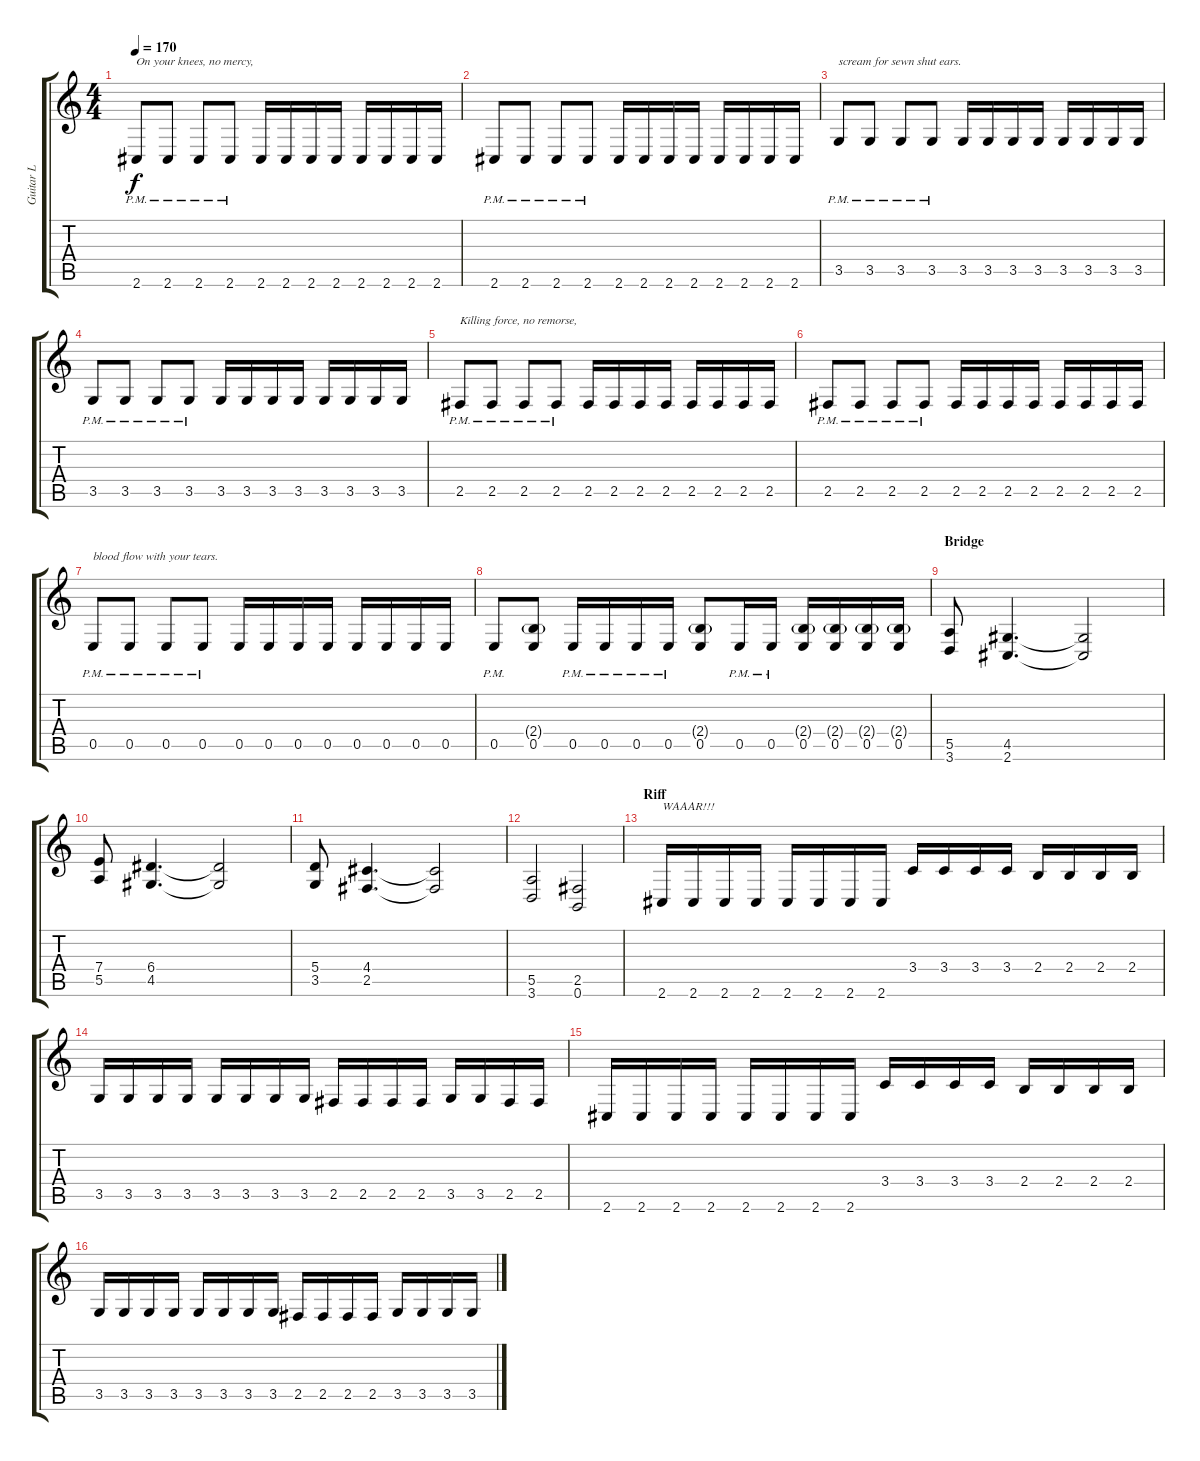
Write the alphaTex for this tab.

\track ("Guitar L" "Guitar L") {instrument distortionguitar}
\staff {score tabs}
\tuning (B3 Gb3 D3 A2 E2 B1) {hide}
\ts (4 4)
\tempo 170
\clef g2
\ks c
2.6{pm}.8{txt "On your knees, no mercy," dy f} 2.6{pm}.8 2.6{pm}.8 2.6{pm}.8 2.6.16 2.6.16 2.6.16 2.6.16 2.6.16 2.6.16 2.6.16 2.6.16 |
2.6{pm}.8 2.6{pm}.8 2.6{pm}.8 2.6{pm}.8 2.6.16 2.6.16 2.6.16 2.6.16 2.6.16 2.6.16 2.6.16 2.6.16 |
3.5{pm}.8{txt "scream for sewn shut ears."} 3.5{pm}.8 3.5{pm}.8 3.5{pm}.8 3.5.16 3.5.16 3.5.16 3.5.16 3.5.16 3.5.16 3.5.16 3.5.16 |
3.5{pm}.8 3.5{pm}.8 3.5{pm}.8 3.5{pm}.8 3.5.16 3.5.16 3.5.16 3.5.16 3.5.16 3.5.16 3.5.16 3.5.16 |
2.5{pm}.8{txt "Killing force, no remorse,"} 2.5{pm}.8 2.5{pm}.8 2.5{pm}.8 2.5.16 2.5.16 2.5.16 2.5.16 2.5.16 2.5.16 2.5.16 2.5.16 |
2.5{pm}.8 2.5{pm}.8 2.5{pm}.8 2.5{pm}.8 2.5.16 2.5.16 2.5.16 2.5.16 2.5.16 2.5.16 2.5.16 2.5.16 |
0.5{pm}.8{txt "blood flow with your tears."} 0.5{pm}.8 0.5{pm}.8 0.5{pm}.8 0.5.16 0.5.16 0.5.16 0.5.16 0.5.16 0.5.16 0.5.16 0.5.16 |
0.5{pm}.8 (2.4{g} 0.5).8 0.5{pm}.16 0.5{pm}.16 0.5{pm}.16 0.5{pm}.16 (2.4{g} 0.5).8 0.5{pm}.16 0.5{pm}.16 (2.4{g} 0.5).16 (2.4{g} 0.5).16 (2.4{g} 0.5).16 (2.4{g} 0.5).16 |
\section ("" "Bridge")
(5.5 3.6).8 (4.5 2.6).4{d} (4.5{t} 2.6{t}).2 |
(7.4 5.5).8 (6.4 4.5).4{d} (6.4{t} 4.5{t}).2 |
(5.4 3.5).8 (4.4 2.5).4{d} (4.4{t} 2.5{t}).2 |
(5.5 3.6).2 (2.5 0.6).2 |
\section ("" "Riff")
2.6.16{txt "WAAAR!!!"} 2.6.16 2.6.16 2.6.16 2.6.16 2.6.16 2.6.16 2.6.16 3.4.16 3.4.16 3.4.16 3.4.16 2.4.16 2.4.16 2.4.16 2.4.16 |
3.5.16 3.5.16 3.5.16 3.5.16 3.5.16 3.5.16 3.5.16 3.5.16 2.5.16 2.5.16 2.5.16 2.5.16 3.5.16 3.5.16 2.5.16 2.5.16 |
2.6.16 2.6.16 2.6.16 2.6.16 2.6.16 2.6.16 2.6.16 2.6.16 3.4.16 3.4.16 3.4.16 3.4.16 2.4.16 2.4.16 2.4.16 2.4.16 |
3.5.16 3.5.16 3.5.16 3.5.16 3.5.16 3.5.16 3.5.16 3.5.16 2.5.16 2.5.16 2.5.16 2.5.16 3.5.16 3.5.16 3.5.16 3.5.16
